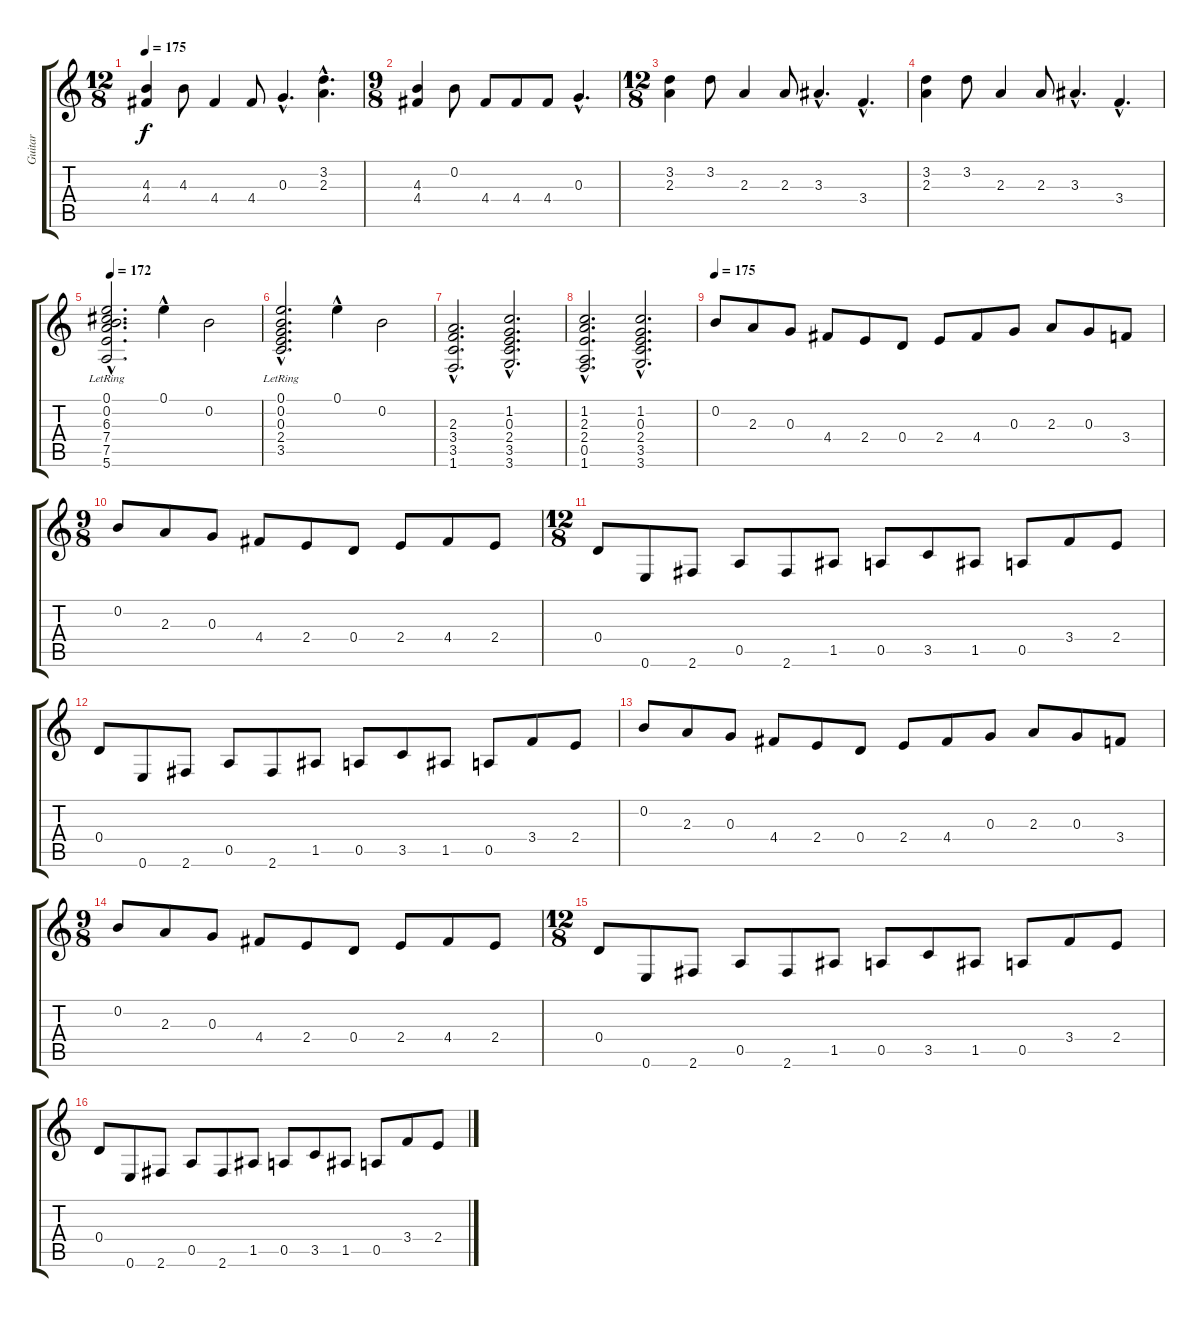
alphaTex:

\track ("Guitar" "Guitar") {instrument overdrivenguitar}
\staff {score tabs}
\tuning (E4 B3 G3 D3 A2 E2) {hide}
\ts (12 8)
\tempo 175
\clef g2
\ks c
(4.3 4.4).4{dy f} 4.3.8 4.4.4 4.4.8 0.3{hac}.4{d} (3.2{hac} 2.3{hac}).4{d} |
\ts (9 8)
(4.3 4.4).4 0.2.8 4.4.8 4.4.8 4.4.8 0.3{hac}.4{d} |
\ts (12 8)
(3.2 2.3).4 3.2.8 2.3.4 2.3.8 3.3{hac}.4{d} 3.4{hac}.4{d} |
(3.2 2.3).4 3.2.8 2.3.4 2.3.8 3.3{hac}.4{d} 3.4{hac}.4{d} |
\tempo 172
(0.1{hac} 0.2{hac} 6.3{hac lr} 7.4{hac lr} 7.5{hac lr} 5.6{hac lr}).2{d} 0.1{hac}.4 0.2.2 |
(0.1{hac} 0.2{hac} 0.3{hac lr} 2.4{hac lr} 3.5{hac lr}).2{d} 0.1{hac}.4 0.2.2 |
(2.3{hac} 3.4{hac} 3.5{hac} 1.6{hac}).2{d} (1.2{hac} 0.3{hac} 2.4{hac} 3.5{hac} 3.6{hac}).2{d} |
(1.2{hac} 2.3{hac} 2.4{hac} 0.5{hac} 1.6{hac}).2{d} (1.2{hac} 0.3{hac} 2.4{hac} 3.5{hac} 3.6{hac}).2{d} |
\tempo 175
0.2.8 2.3.8 0.3.8 4.4.8 2.4.8 0.4.8 2.4.8 4.4.8 0.3.8 2.3.8 0.3.8 3.4.8 |
\ts (9 8)
0.2.8 2.3.8 0.3.8 4.4.8 2.4.8 0.4.8 2.4.8 4.4.8 2.4.8 |
\ts (12 8)
0.4.8 0.6.8 2.6.8 0.5.8 2.6.8 1.5.8 0.5.8 3.5.8 1.5.8 0.5.8 3.4.8 2.4.8 |
0.4.8 0.6.8 2.6.8 0.5.8 2.6.8 1.5.8 0.5.8 3.5.8 1.5.8 0.5.8 3.4.8 2.4.8 |
0.2.8 2.3.8 0.3.8 4.4.8 2.4.8 0.4.8 2.4.8 4.4.8 0.3.8 2.3.8 0.3.8 3.4.8 |
\ts (9 8)
0.2.8 2.3.8 0.3.8 4.4.8 2.4.8 0.4.8 2.4.8 4.4.8 2.4.8 |
\ts (12 8)
0.4.8 0.6.8 2.6.8 0.5.8 2.6.8 1.5.8 0.5.8 3.5.8 1.5.8 0.5.8 3.4.8 2.4.8 |
0.4.8 0.6.8 2.6.8 0.5.8 2.6.8 1.5.8 0.5.8 3.5.8 1.5.8 0.5.8 3.4.8 2.4.8
